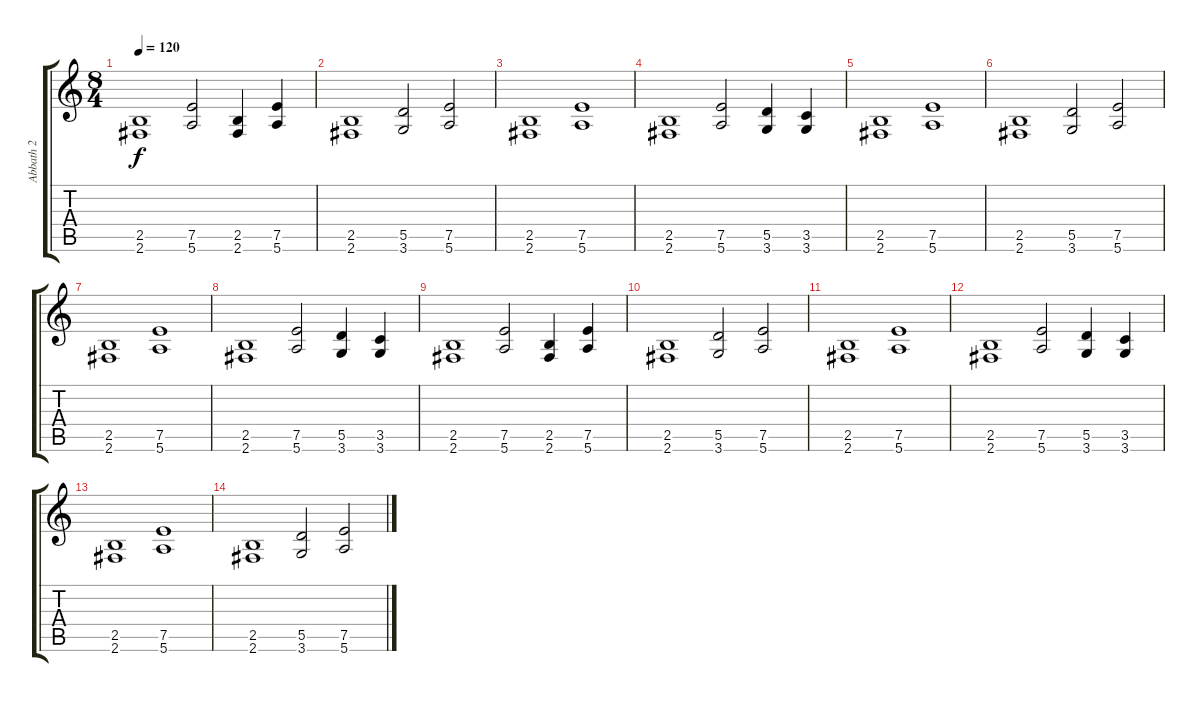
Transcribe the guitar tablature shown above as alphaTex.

\track ("Abbath 2" "Abbath 2") {instrument distortionguitar}
\staff {score tabs}
\tuning (E4 B3 G3 D3 A2 E2) {hide}
\ts (8 4)
\tempo 120
\clef g2
\ks c
(2.5 2.6).1{dy f} (7.5 5.6).2 (2.5 2.6).4 (7.5 5.6).4 |
(2.5 2.6).1 (5.5 3.6).2 (7.5 5.6).2 |
(2.5 2.6).1 (7.5 5.6).1 |
(2.5 2.6).1 (7.5 5.6).2 (5.5 3.6).4 (3.5 3.6).4 |
(2.5 2.6).1 (7.5 5.6).1 |
(2.5 2.6).1 (5.5 3.6).2 (7.5 5.6).2 |
(2.5 2.6).1 (7.5 5.6).1 |
(2.5 2.6).1 (7.5 5.6).2 (5.5 3.6).4 (3.5 3.6).4 |
(2.5 2.6).1 (7.5 5.6).2 (2.5 2.6).4 (7.5 5.6).4 |
(2.5 2.6).1 (5.5 3.6).2 (7.5 5.6).2 |
(2.5 2.6).1 (7.5 5.6).1 |
(2.5 2.6).1 (7.5 5.6).2 (5.5 3.6).4 (3.5 3.6).4 |
(2.5 2.6).1 (7.5 5.6).1 |
(2.5 2.6).1 (5.5 3.6).2 (7.5 5.6).2
